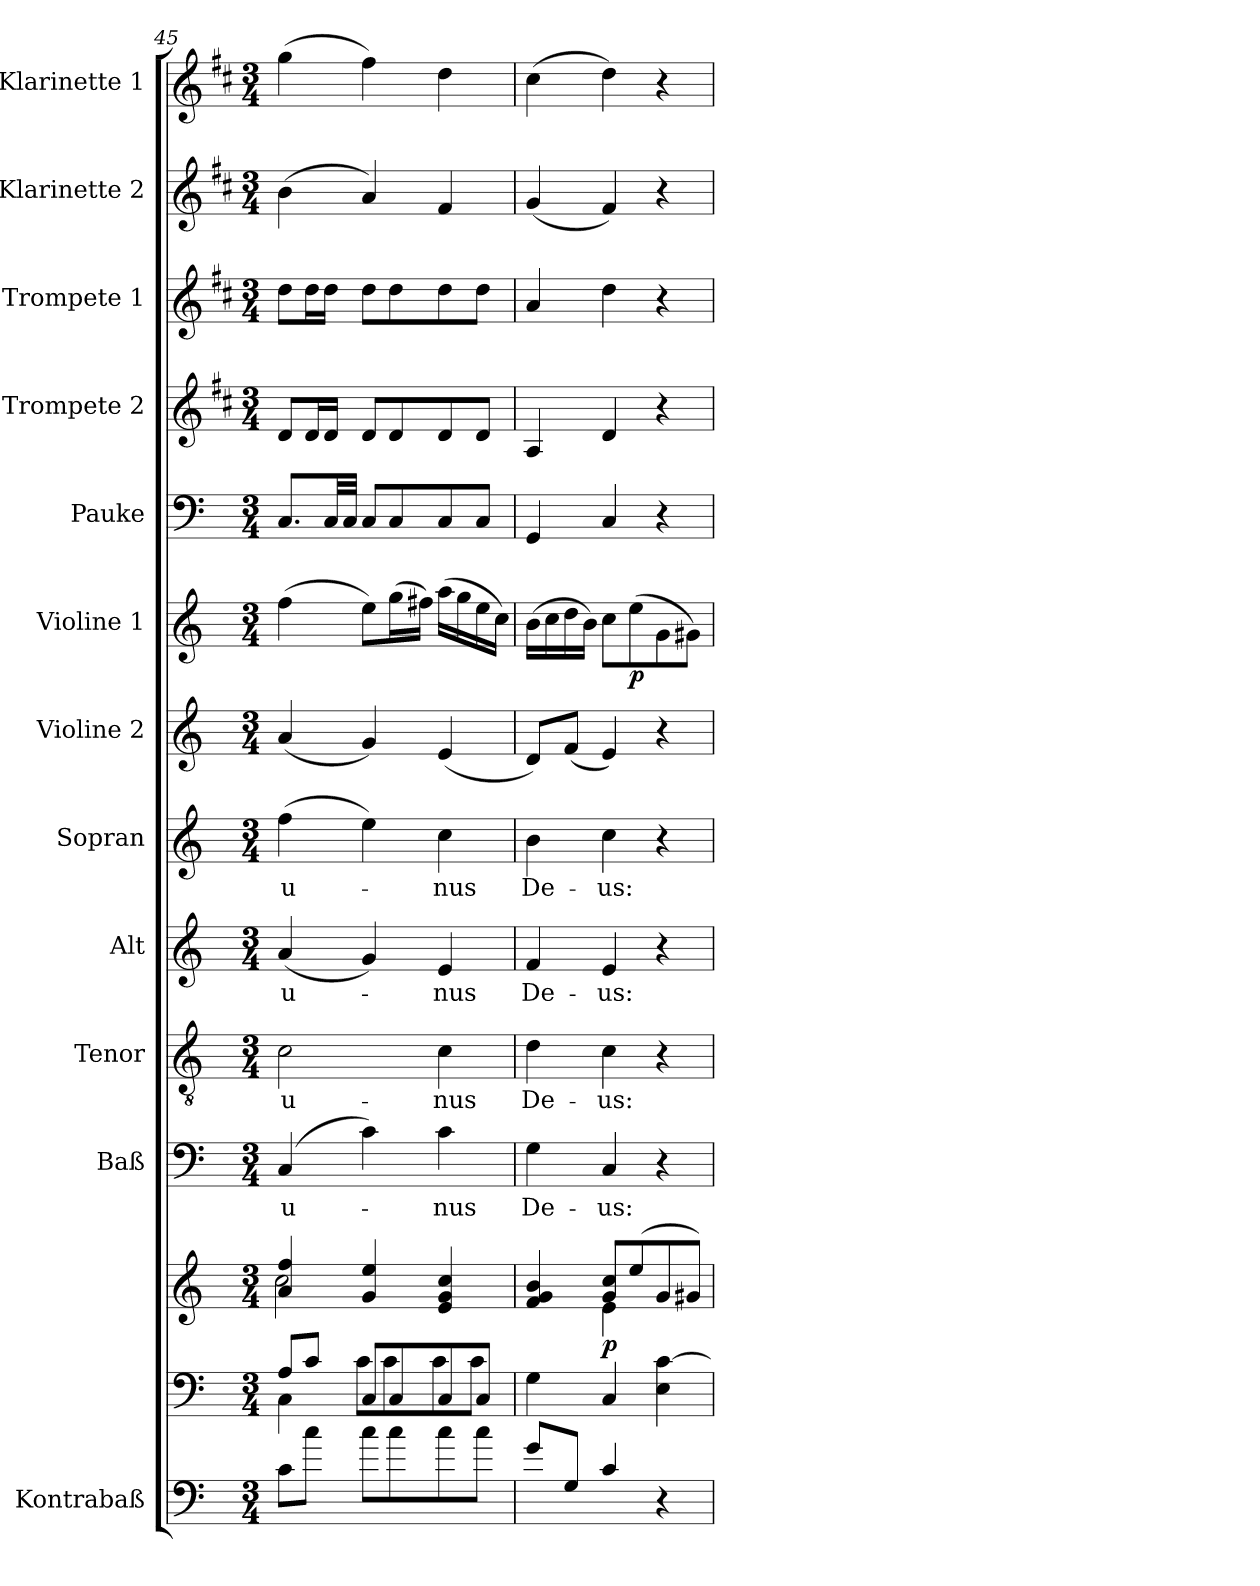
**kern	**kern	**kern	**dynam	**kern	**text	**kern	**text	**kern	**text	**kern	**text	**kern	**kern	**dynam	**kern	**kern	**kern	**kern	**kern
*part13	*part12	*part12	*part12	*part11	*part11	*part10	*part10	*part9	*part9	*part8	*part8	*part7	*part6	*part6	*part5	*part4	*part3	*part2	*part1
*staff14	*staff13	*staff12	*staff12/13	*staff11	*staff11	*staff10	*staff10	*staff9	*staff9	*staff8	*staff8	*staff7	*staff6	*staff6	*staff5	*staff4	*staff3	*staff2	*staff1
*I"Kontrabaß	*	*	*	*I"Baß	*	*I"Tenor	*	*I"Alt	*	*I"Sopran	*	*I"Violine 2	*I"Violine 1	*	*I"Pauke	*I"Trompete 2	*I"Trompete 1	*I"Klarinette 2	*I"Klarinette 1
*	*	*	*	*	*	*	*	*	*	*	*	*I'Vln	*I'Vln	*	*	*I'Tpt	*I'Tpt	*	*
*clefF4	*clefF4	*clefG2	*	*clefF4	*	*clefGv2	*	*clefG2	*	*clefG2	*	*clefG2	*clefG2	*	*clefF4	*clefG2	*clefG2	*clefG2	*clefG2
*ITrd7c12	*	*	*	*	*	*	*	*	*	*	*	*	*	*	*	*ITrd1c2	*ITrd1c2	*ITrd1c2	*ITrd1c2
*k[]	*k[]	*k[]	*	*k[]	*	*k[]	*	*k[]	*	*k[]	*	*k[]	*k[]	*	*k[]	*k[]	*k[]	*k[]	*k[]
*C:	*C:	*C:	*	*C:	*	*C:	*	*C:	*	*C:	*	*C:	*C:	*	*C:	*C:	*C:	*C:	*C:
*M3/4	*M3/4	*M3/4	*	*M3/4	*	*M3/4	*	*M3/4	*	*M3/4	*	*M3/4	*M3/4	*	*M3/4	*M3/4	*M3/4	*M3/4	*M3/4
=45	=45	=45	=45	=45	=45	=45	=45	=45	=45	=45	=45	=45	=45	=45	=45	=45	=45	=45	=45
*	*^	*^	*	*	*	*	*	*	*	*	*	*	*	*	*	*	*	*	*
!	!	!	!	!	!	!	!LO:LY:b	!	!LO:LY:b	!	!LO:LY:b	!	!LO:LY:b	!	!	!	!	!	!	!	!
8C\L	4C\	8A/L	4a/ 4ff/	2cc\	.	(4C/	u-	2c\	u-	(<4a/	u-	(>4ff\	u-	(<4a/	(>4ff\	.	8.C/L	8c/L	8cc\L	(<4a\	(>4ff\
8c\J	.	8c\J	.	.	.	.	.	.	.	.	.	.	.	.	.	.	.	16c/L	16cc\L	.	.
.	.	.	.	.	.	.	.	.	.	.	.	.	.	.	.	.	32C/LL	16c/JJ	16cc\JJ	.	.
.	.	.	.	.	.	.	.	.	.	.	.	.	.	.	.	.	32C/JJJ	.	.	.	.
8c\L	8C\L	8c/L	4g/ 4ee/	.	.	4c\)	.	.	.	4g/)	.	4ee\)	.	4g/)	8ee\L)	.	8C/L	8c/L	8cc\L	4g/)	4ee\)
8c\	8C\	8c\	.	.	.	.	.	.	.	.	.	.	.	.	(>16gg\L	.	8C/	8c/	8cc\	.	.
.	.	.	.	.	.	.	.	.	.	.	.	.	.	.	16ff#X\JJ)	.	.	.	.	.	.
!	!	!	!	!	!	!	!LO:LY:b	!	!LO:LY:b	!	!LO:LY:b	!	!LO:LY:b	!	!	!	!	!	!	!	!
8c\	8C/	8c\	4e/ 4g/ 4cc/	4ryy	.	4c\	-nus	4c\	-nus	4e/	-nus	4cc\	-nus	(<4e/	(>16aa\LL	.	8C/	8c/	8cc\	4e/	4cc\
.	.	.	.	.	.	.	.	.	.	.	.	.	.	.	16gg\	.	.	.	.	.	.
8c\J	8C/J	8c\J	.	.	.	.	.	.	.	.	.	.	.	.	16ee\	.	8C/J	8c/J	8cc\J	.	.
.	.	.	.	.	.	.	.	.	.	.	.	.	.	.	16cc\JJ)	.	.	.	.	.	.
*	*v	*v	*	*	*	*	*	*	*	*	*	*	*	*	*	*	*	*	*	*	*
=46	=46	=46	=46	=46	=46	=46	=46	=46	=46	=46	=46	=46	=46	=46	=46	=46	=46	=46	=46	=46
!	!	!	!	!	!	!LO:LY:b	!	!LO:LY:b	!	!LO:LY:b	!	!LO:LY:b	!	!	!	!	!	!	!	!
8G/L	4G\	4f/ 4g/ 4b/	4ryy	.	4G\	De-	4d\	De-	4f/	De-	4b\	De-	8d/L)	(>16b\LL	.	4GG/	4G/	4g/	(<4f/	(>4b\
.	.	.	.	.	.	.	.	.	.	.	.	.	.	16cc\	.	.	.	.	.	.
8GG/J	.	.	.	.	.	.	.	.	.	.	.	.	(<8f/J	16dd\	.	.	.	.	.	.
.	.	.	.	.	.	.	.	.	.	.	.	.	.	16b\JJ)	.	.	.	.	.	.
!	!	!	!	!LO:DY:b	!	!LO:LY:b	!	!LO:LY:b	!	!LO:LY:b	!	!LO:LY:b	!	!	!	!	!	!	!	!
4C/	4C/	8g/ 8cc/L	4e\	p	4C/	-us:	4c\	-us:	4e/	-us:	4cc\	-us:	4e/)	8cc\L	.	4C/	4c/	4cc\	4e/)	4cc\)
!	!	!	!	!	!	!	!	!	!	!	!	!	!	!	!LO:DY:b	!	!	!	!	!
.	.	(<8ee/	.	.	.	.	.	.	.	.	.	.	.	(>8ee\	p	.	.	.	.	.
4r	4E\ [4c\	8g/	4ryy	.	4r	.	4r	.	4r	.	4r	.	4r	8g\	.	4r	4r	4r	4r	4r
.	.	8g#X/J)	.	.	.	.	.	.	.	.	.	.	.	8g#X\J)	.	.	.	.	.	.
*	*	*v	*v	*	*	*	*	*	*	*	*	*	*	*	*	*	*	*	*	*
=	=	=	=	=	=	=	=	=	=	=	=	=	=	=	=	=	=	=	=
*-	*-	*-	*-	*-	*-	*-	*-	*-	*-	*-	*-	*-	*-	*-	*-	*-	*-	*-	*-
